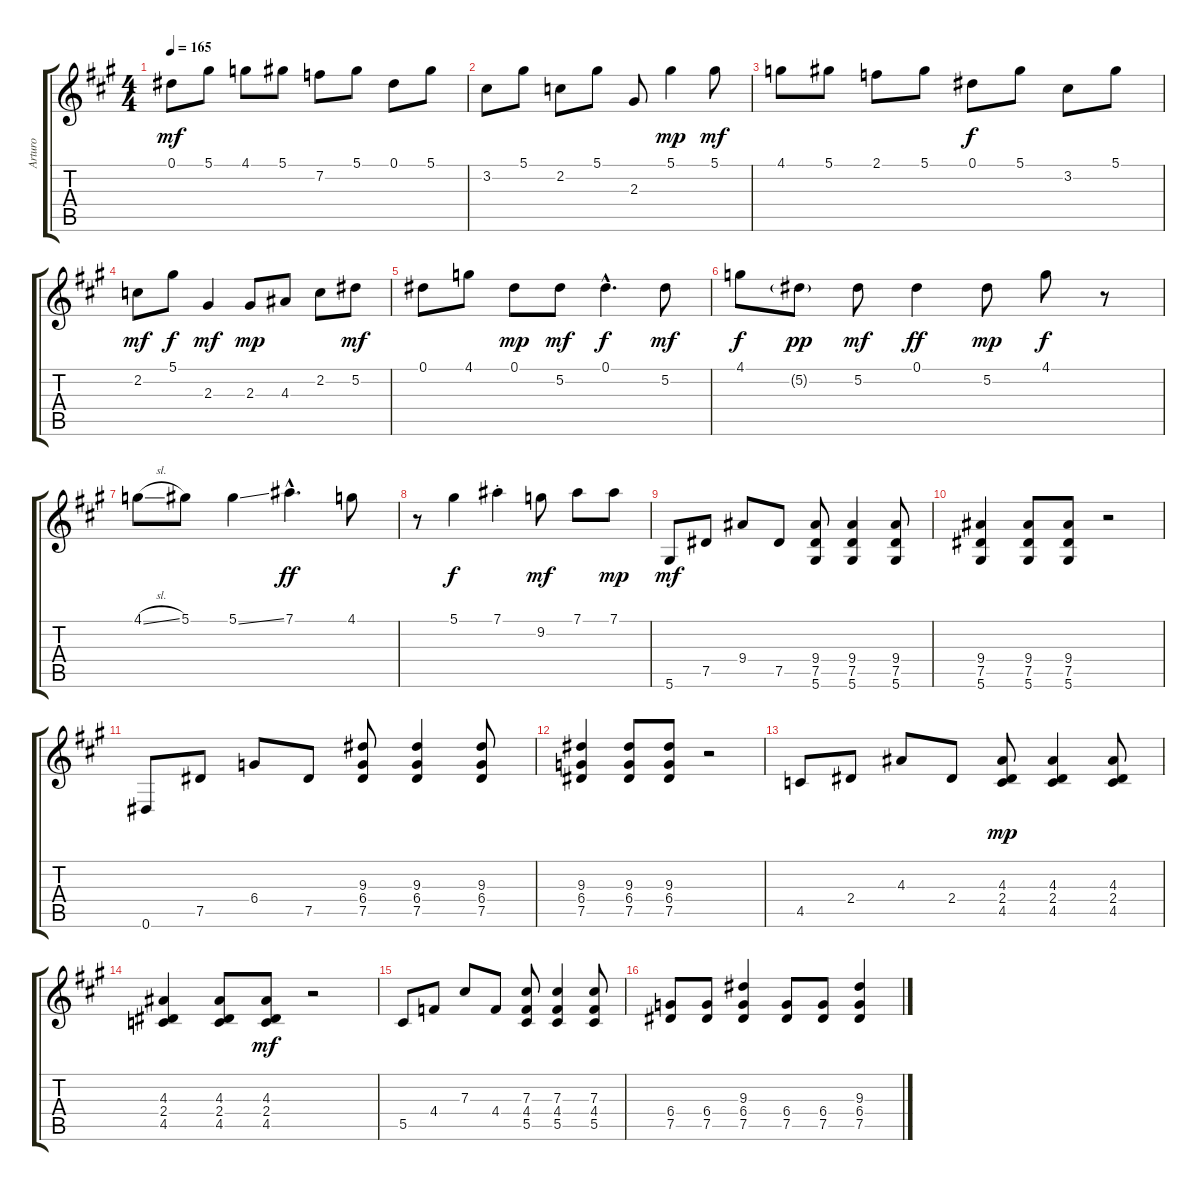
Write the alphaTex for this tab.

\track ("Arturo" "Arturo") {instrument acousticguitarsteel}
\staff {score tabs}
\tuning (Eb4 Bb3 Gb3 Db3 Ab2 Eb2) {hide}
\ts (4 4)
\tempo 165
\clef g2
\ks a
0.1.8{dy mf} 5.1.8 4.1.8 5.1.8 7.2.8 5.1.8 0.1.8 5.1.8 |
3.2.8 5.1.8 2.2.8 5.1.8 2.3.8 5.1.4{dy mp} 5.1.8{dy mf} |
4.1.8 5.1.8 2.1.8 5.1.8 0.1.8{dy f} 5.1.8 3.2.8 5.1.8 |
2.2.8{dy mf} 5.1.8{dy f} 2.3.4{dy mf} 2.3.8{dy mp} 4.3.8 2.2.8 5.2.8{dy mf} |
0.1.8 4.1.8 0.1.8{dy mp} 5.2.8{dy mf} 0.1{hac}.4{d dy f} 5.2.8{dy mf} |
4.1.8{dy f} 5.2{g}.8{dy pp} 5.2.8{dy mf} 0.1.4{dy ff} 5.2.8{dy mp} 4.1.8{dy f} r.8 |
4.1{sl}.8 5.1.8 5.1{ss}.4 7.1{hac}.4{d dy ff} 4.1.8 |
r.8 5.1.4{dy f} 7.1{st}.4 9.2.8{dy mf} 7.1.8 7.1.8{dy mp} |
5.6.8{dy mf} 7.5.8 9.4.8 7.5.8 (9.4 7.5 5.6).8 (9.4 7.5 5.6).4 (9.4 7.5 5.6).8 |
(9.4 7.5 5.6).4 (9.4 7.5 5.6).8 (9.4 7.5 5.6).8 r.2 |
0.6.8 7.5.8 6.4.8 7.5.8 (9.3 6.4 7.5).8 (9.3 6.4 7.5).4 (9.3 6.4 7.5).8 |
(9.3 6.4 7.5).4 (9.3 6.4 7.5).8 (9.3 6.4 7.5).8 r.2 |
4.5.8 2.4.8 4.3.8 2.4.8 (4.3 2.4 4.5).8{dy mp} (4.3 2.4 4.5).4 (4.3 2.4 4.5).8 |
(4.3 2.4 4.5).4 (4.3 2.4 4.5).8 (4.3 2.4 4.5).8{dy mf} r.2 |
5.5.8 4.4.8 7.3.8 4.4.8 (7.3 4.4 5.5).8 (7.3 4.4 5.5).4 (7.3 4.4 5.5).8 |
(6.4 7.5).8 (6.4 7.5).8 (9.3 6.4 7.5).4 (6.4 7.5).8 (6.4 7.5).8 (9.3 6.4 7.5).4
